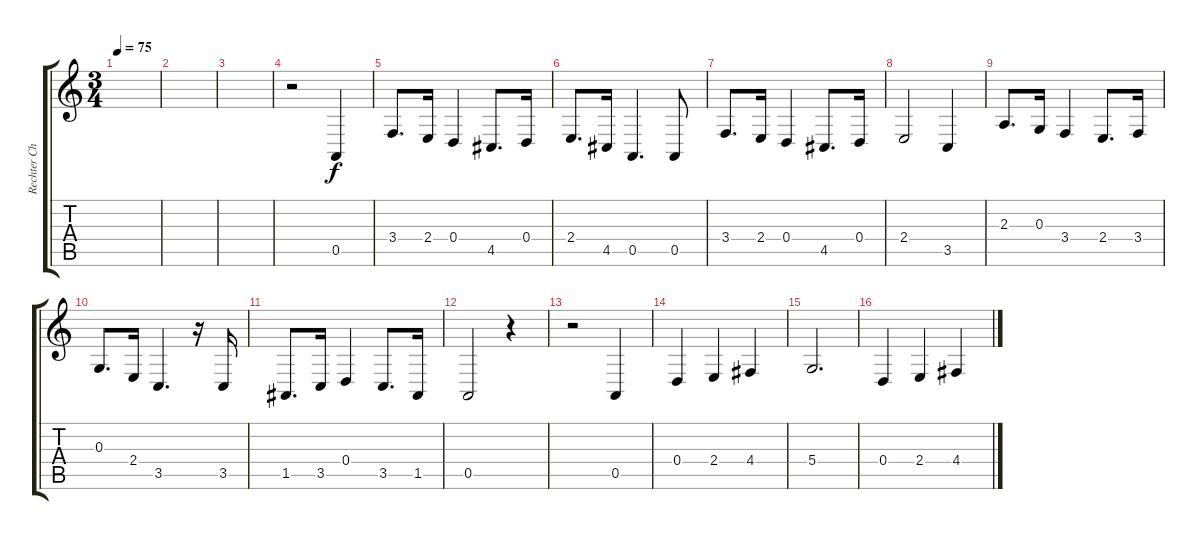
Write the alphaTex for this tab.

\track ("Rechter Chor" "Rechter Ch") {instrument choiraahs}
\staff {score tabs}
\tuning (E4 B3 G3 D3 A2 E2) {hide}
\ts (3 4)
\tempo 75
\clef g2
\ks c
|
|
|
r.2 0.5.4{volume 11} |
3.4.8{d} 2.4.16 0.4.4 4.5.8{d} 0.4.16 |
2.4.8{d} 4.5.16 0.5.4{d} 0.5.8 |
3.4.8{d} 2.4.16 0.4.4 4.5.8{d} 0.4.16 |
2.4.2 3.5.4 |
2.3.8{d} 0.3.16 3.4.4 2.4.8{d} 3.4.16 |
0.3.8{d} 2.4.16 3.5.4{d} r.16 3.5.16 |
1.5.8{d} 3.5.16 0.4.4 3.5.8{d} 1.5.16 |
0.5.2 r.4 |
r.2 0.5.4{volume 8} |
0.4.4 2.4.4 4.4.4 |
5.4.2{d} |
0.4.4 2.4.4 4.4.4
